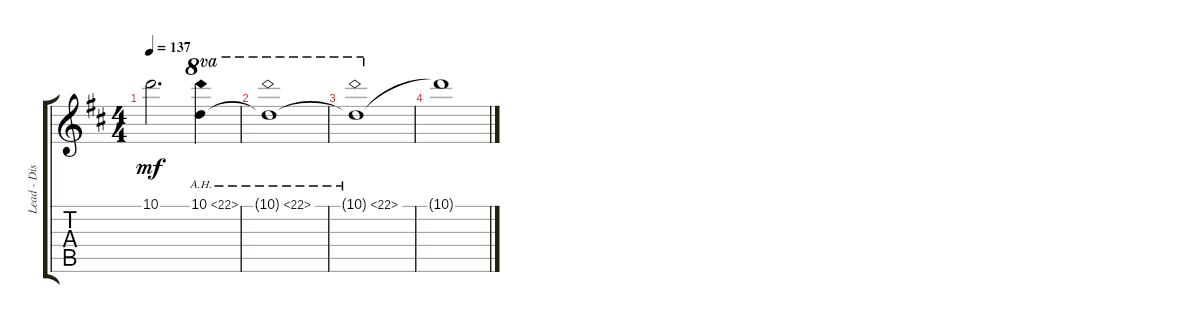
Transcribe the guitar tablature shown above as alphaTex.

\track ("Lead - Distortion" "Lead - Dis") {instrument distortionguitar}
\staff {score tabs}
\tuning (E4 B3 G3 D3 A2 E2) {hide}
\ts (4 4)
\tempo 137
\clef g2
\ks d
10.1{t}.2{d dy mf} 10.1{ah 12}.4{ot 8va} |
10.1{ah 12 t}.1{ot 8va} |
10.1{ah 12 t}.1{ot 8va} |
10.1{t}.1
